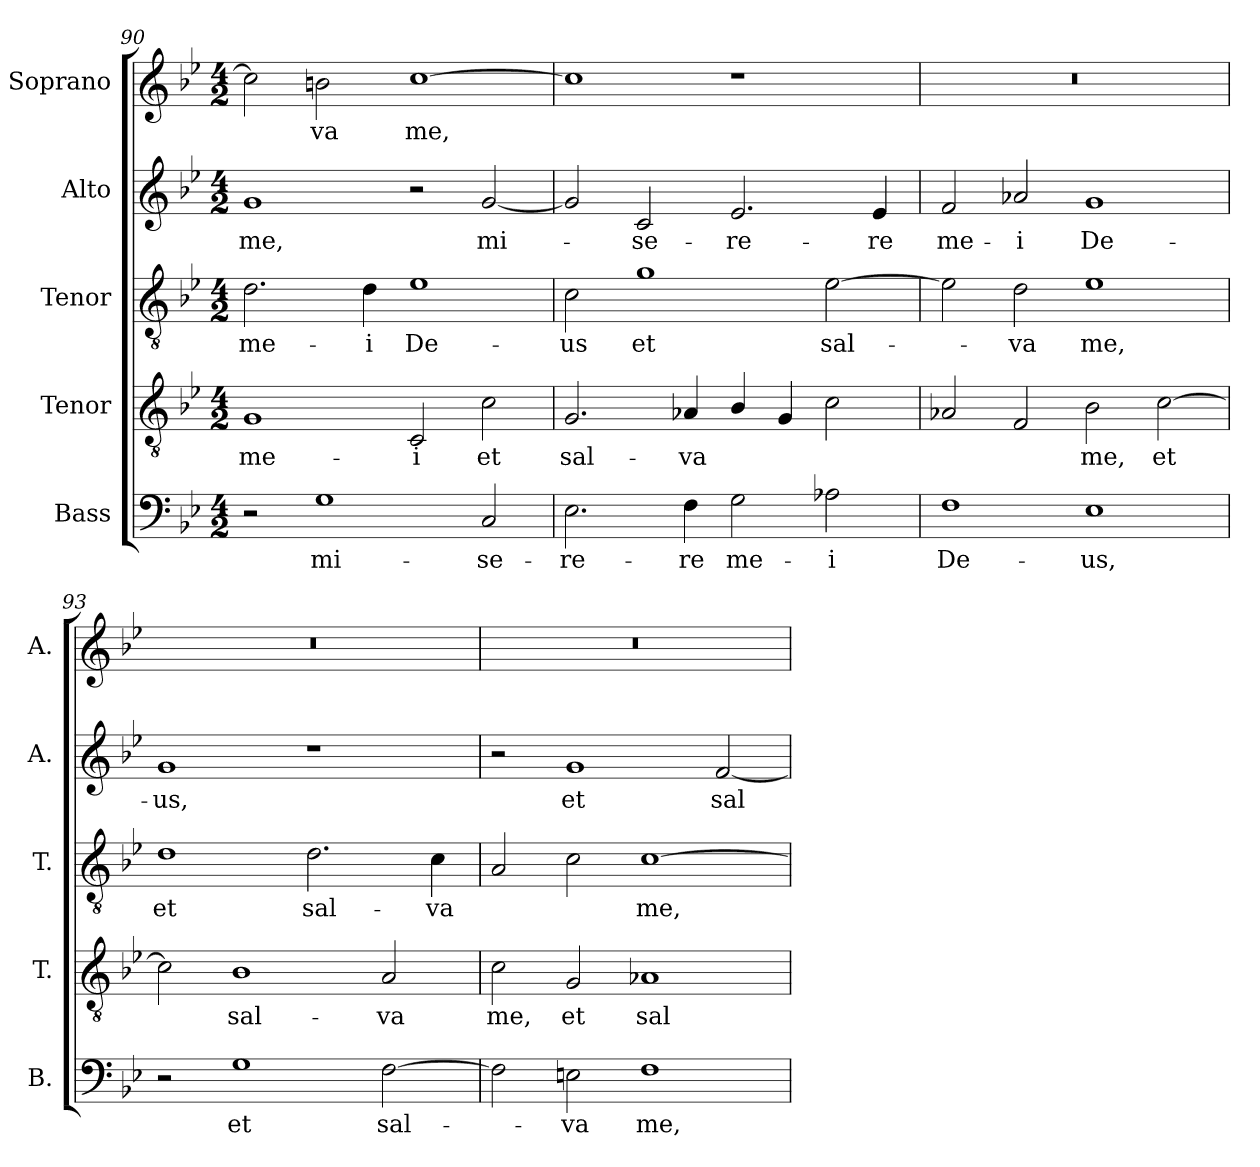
**kern	**text	**kern	**text	**kern	**text	**kern	**text	**kern	**text
*part5	*part5	*part4	*part4	*part3	*part3	*part2	*part2	*part1	*part1
*staff5	*staff5	*staff4	*staff4	*staff3	*staff3	*staff2	*staff2	*staff1	*staff1
*I"Bass	*	*I"Tenor	*	*I"Tenor	*	*I"Alto	*	*I"Soprano	*
*I'B.	*	*I'T.	*	*I'T.	*	*I'A.	*	*I'A.	*
!!LO:PB:g=z
*clefF4	*	*clefGv2	*	*clefGv2	*	*clefG2	*	*clefG2	*
*	*	*ITrd7c12	*	*ITrd7c12	*	*	*	*	*
*k[b-e-]	*	*k[b-e-]	*	*k[b-e-]	*	*k[b-e-]	*	*k[b-e-]	*
*B-:	*	*B-:	*	*B-:	*	*B-:	*	*B-:	*
*M4/2	*	*M4/2	*	*M4/2	*	*M4/2	*	*M4/2	*
=90	=90	=90	=90	=90	=90	=90	=90	=90	=90
!	!	!	!LO:LY:b:color=#000000	!	!	!	!	!	!
!	!	!	!	!	!LO:LY:b:color=#000000	!	!	!	!
!	!	!	!	!	!	!	!LO:LY:b:color=#000000	!	!
2r	.	1GGi	me-	2.Di\	me-	1gi	me,	2cci\]	.
!	!LO:LY:b:color=#000000	!	!	!	!	!	!	!	!
!	!	!	!	!	!	!	!	!	!LO:LY:b:color=#000000
1Gi	mi-	.	.	.	.	.	.	2bni\	-va
!	!	!	!	!	!LO:LY:b:color=#000000	!	!	!	!
.	.	.	.	4Di\	-i	.	.	.	.
!	!	!	!LO:LY:b:color=#000000	!	!	!	!	!	!
!	!	!	!	!	!LO:LY:b:color=#000000	!	!	!	!
!	!	!	!	!	!	!	!	!	!LO:LY:b:color=#000000
.	.	2CCi/	-i	1E-i	De-	2r	.	[1cci	me,
!	!LO:LY:b:color=#000000	!	!	!	!	!	!	!	!
!	!	!	!LO:LY:b:color=#000000	!	!	!	!	!	!
!	!	!	!	!	!	!	!LO:LY:b:color=#000000	!	!
2Ci/	-se-	2Ci\	et	.	.	[2gi/	mi-	.	.
=91	=91	=91	=91	=91	=91	=91	=91	=91	=91
!	!LO:LY:b:color=#000000	!	!	!	!	!	!	!	!
!	!	!	!LO:LY:b:color=#000000	!	!	!	!	!	!
!	!	!	!	!	!LO:LY:b:color=#000000	!	!	!	!
2.E-i\	-re-	2.GGi/	sal-	2Ci\	-us	2gi/]	.	1cci]	.
!	!	!	!	!	!LO:LY:b:color=#000000	!	!	!	!
!	!	!	!	!	!	!	!LO:LY:b:color=#000000	!	!
.	.	.	.	1Gi	et	2ci/	-se-	.	.
!	!LO:LY:b:color=#000000	!	!	!	!	!	!	!	!
!	!	!	!LO:LY:b:color=#000000	!	!	!	!	!	!
4Fi\	-re	4AA-Xi/	-va	.	.	.	.	.	.
!	!LO:LY:b:color=#000000	!	!	!	!	!	!	!	!
!	!	!	!	!	!	!	!LO:LY:b:color=#000000	!	!
2Gi\	me-	4BB-i/	.	.	.	2.e-i/	-re-	1r	.
.	.	4GGi/	.	.	.	.	.	.	.
!	!LO:LY:b:color=#000000	!	!	!	!	!	!	!	!
!	!	!	!	!	!LO:LY:b:color=#000000	!	!	!	!
2A-Xi\	-i	2Ci\	.	[2E-i\	sal-	.	.	.	.
!	!	!	!	!	!	!	!LO:LY:b:color=#000000	!	!
.	.	.	.	.	.	4e-i/	-re	.	.
=92	=92	=92	=92	=92	=92	=92	=92	=92	=92
!	!LO:LY:b:color=#000000	!	!	!	!	!	!	!	!
!	!	!	!	!	!	!	!LO:LY:b:color=#000000	!LO:N:vis=1	!
1Fi	De-	2AA-Xi/	.	2E-i\]	.	2fi/	me-	0r	.
!	!	!	!	!	!LO:LY:b:color=#000000	!	!	!	!
!	!	!	!	!	!	!	!LO:LY:b:color=#000000	!	!
.	.	2FFi/	.	2Di\	-va	2a-Xi/	-i	.	.
!	!LO:LY:b:color=#000000	!	!	!	!	!	!	!	!
!	!	!	!LO:LY:b:color=#000000	!	!	!	!	!	!
!	!	!	!	!	!LO:LY:b:color=#000000	!	!	!	!
!	!	!	!	!	!	!	!LO:LY:b:color=#000000	!	!
1E-i	-us,	2BB-i\	me,	1E-i	me,	1gi	De-	.	.
!	!	!	!LO:LY:b:color=#000000	!	!	!	!	!	!
.	.	[2Ci\	et	.	.	.	.	.	.
=93	=93	=93	=93	=93	=93	=93	=93	=93	=93
!	!	!	!	!	!LO:LY:b:color=#000000	!	!	!	!
!	!	!	!	!	!	!	!LO:LY:b:color=#000000	!LO:N:vis=1	!
2r	.	2Ci\]	.	1Di	et	1gi	-us,	0r	.
!	!LO:LY:b:color=#000000	!	!	!	!	!	!	!	!
!	!	!	!LO:LY:b:color=#000000	!	!	!	!	!	!
1Gi	et	1BB-i	sal-	.	.	.	.	.	.
!	!	!	!	!	!LO:LY:b:color=#000000	!	!	!	!
.	.	.	.	2.Di\	sal-	1r	.	.	.
!	!LO:LY:b:color=#000000	!	!	!	!	!	!	!	!
!	!	!	!LO:LY:b:color=#000000	!	!	!	!	!	!
[2Fi\	sal-	2AAi/	-va	.	.	.	.	.	.
!	!	!	!	!	!LO:LY:b:color=#000000	!	!	!	!
.	.	.	.	4Ci\	-va	.	.	.	.
=94	=94	=94	=94	=94	=94	=94	=94	=94	=94
!	!	!	!LO:LY:b:color=#000000	!	!	!	!	!LO:N:vis=1	!
2Fi\]	.	2Ci\	me,	2AAi/	.	2r	.	0r	.
!	!LO:LY:b:color=#000000	!	!	!	!	!	!	!	!
!	!	!	!LO:LY:b:color=#000000	!	!	!	!	!	!
!	!	!	!	!	!	!	!LO:LY:b:color=#000000	!	!
2Eni\	-va	2GGi/	et	2Ci\	.	1gi	et	.	.
!	!LO:LY:b:color=#000000	!	!	!	!	!	!	!	!
!	!	!	!LO:LY:b:color=#000000	!	!	!	!	!	!
!	!	!	!	!	!LO:LY:b:color=#000000	!	!	!	!
1Fi	me,	1AA-Xi	sal-	[1Ci	me,	.	.	.	.
!	!	!	!	!	!	!	!LO:LY:b:color=#000000	!	!
.	.	.	.	.	.	[2fi/	sal-	.	.
=	=	=	=	=	=	=	=	=	=
*-	*-	*-	*-	*-	*-	*-	*-	*-	*-
